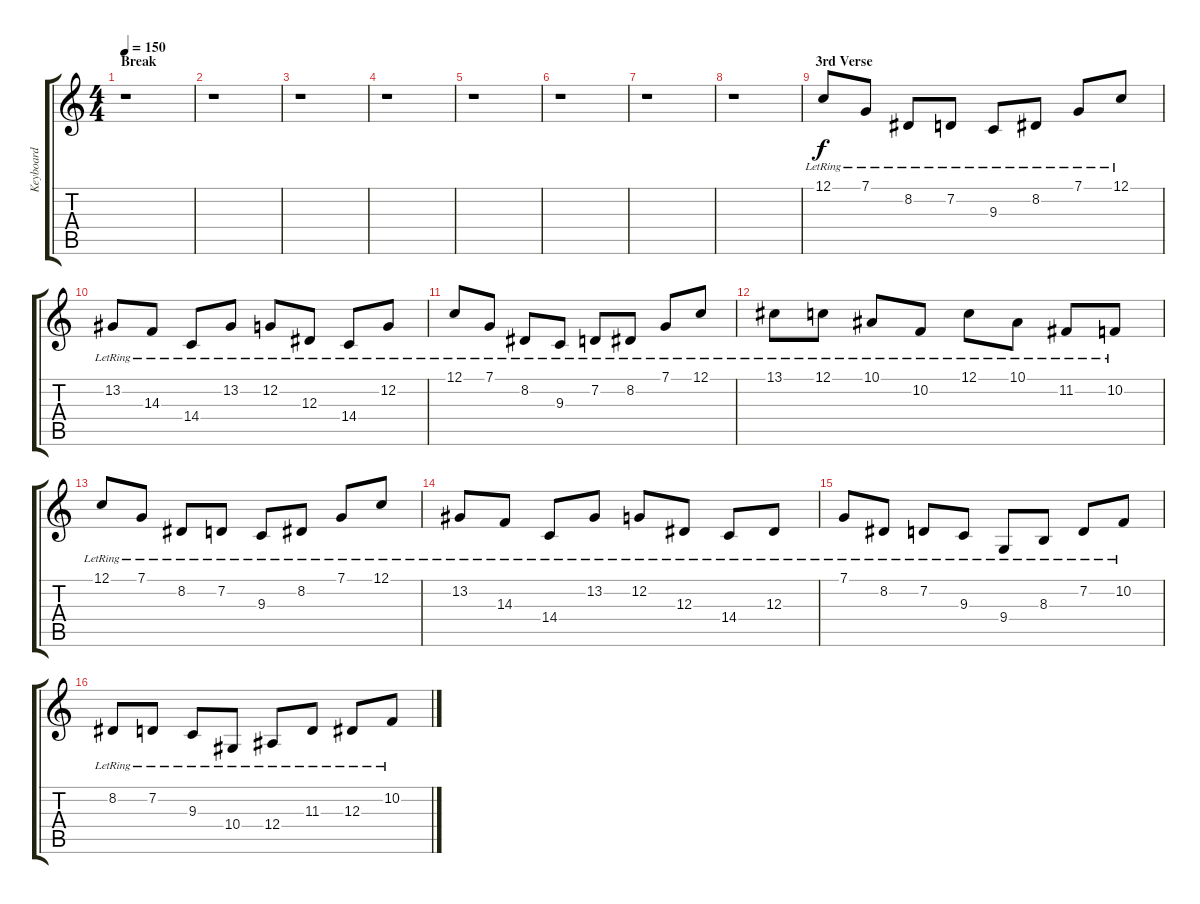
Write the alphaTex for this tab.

\track ("Keyboard" "Keyboard") {instrument lead2sawtooth}
\staff {score tabs}
\tuning (C4 G3 Eb3 Bb2 E2 C2) {hide}
\ts (4 4)
\section ("" "Break")
\tempo 150
\clef g2
\ks c
r.1{dy f} |
r.1 |
r.1 |
r.1 |
r.1 |
r.1 |
r.1 |
r.1 |
\section ("" "3rd Verse")
12.1{lr}.8{volume 16 instrument acousticgrandpiano} 7.1{lr}.8 8.2{lr}.8 7.2{lr}.8 9.3{lr}.8 8.2{lr}.8 7.1{lr}.8 12.1{lr}.8 |
13.2{lr}.8 14.3{lr}.8 14.4{lr}.8 13.2{lr}.8 12.2{lr}.8 12.3{lr}.8 14.4{lr}.8 12.2{lr}.8 |
12.1{lr}.8 7.1{lr}.8 8.2{lr}.8 9.3{lr}.8 7.2{lr}.8 8.2{lr}.8 7.1{lr}.8 12.1{lr}.8 |
13.1{lr}.8 12.1{lr}.8 10.1{lr}.8 10.2{lr}.8 12.1{lr}.8 10.1{lr}.8 11.2{lr}.8 10.2{lr}.8 |
12.1{lr}.8 7.1{lr}.8 8.2{lr}.8 7.2{lr}.8 9.3{lr}.8 8.2{lr}.8 7.1{lr}.8 12.1{lr}.8 |
13.2{lr}.8 14.3{lr}.8 14.4{lr}.8 13.2{lr}.8 12.2{lr}.8 12.3{lr}.8 14.4{lr}.8 12.3{lr}.8 |
7.1{lr}.8 8.2{lr}.8 7.2{lr}.8 9.3{lr}.8 9.4{lr}.8 8.3{lr}.8 7.2{lr}.8 10.2{lr}.8 |
8.2{lr}.8 7.2{lr}.8 9.3{lr}.8 10.4{lr}.8 12.4{lr}.8 11.3{lr}.8 12.3{lr}.8 10.2{lr}.8
